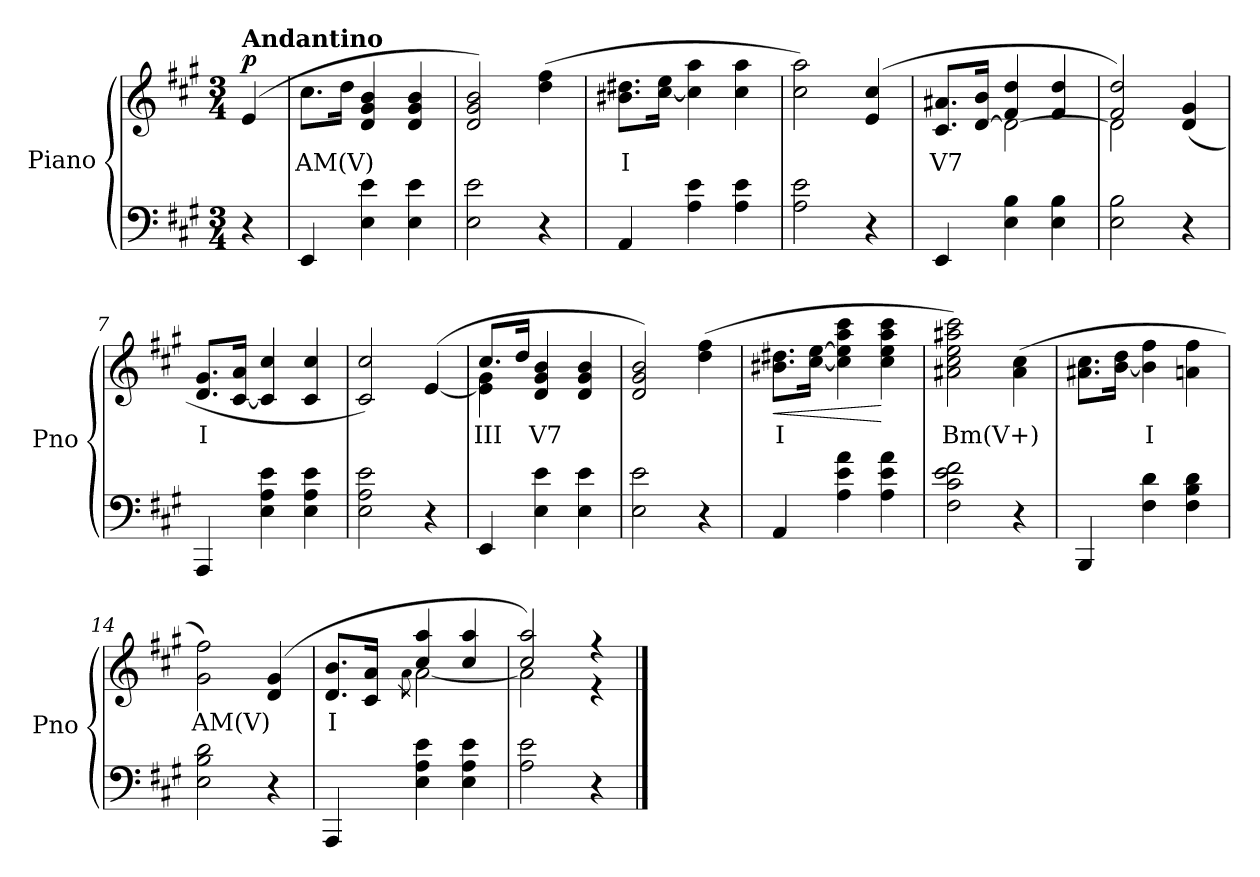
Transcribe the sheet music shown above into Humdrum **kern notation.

**kern	**kern	**text	**dynam
*part1	*part1	*part1	*part1
*staff2	*staff1	*staff1	*staff1/2
*I"Piano	*	*	*
*I'Pno	*	*	*
*clefF4	*clefG2	*	*
*k[f#c#g#]	*k[f#c#g#]	*	*
*M3/4	*M3/4	*	*
=	=	=	=
!	!LO:TX:a:B:t=Andantino	!	!
!	!	!	!LO:DY:b
4r	(>4e/	.	p
=1	=1	=1	=1
!	!	!LO:LY:b	!
4EE/	8.cc#\L	AM(V)	.
.	16dd\Jk	.	.
4E\ 4e\	4d/ 4g#/ 4b/	.	.
4E\ 4e\	4d/ 4g#/ 4b/	.	.
=2	=2	=2	=2
2E\ 2e\	2d/ 2g#/ 2b/)	.	.
4r	(>4dd\ 4ff#\	.	.
=3	=3	=3	=3
!	!	!LO:LY:b	!
4AA/	8.b#X\ 8.dd#X\L	I	.
.	[16cc#\ 16ee\Jk	.	.
4A\ 4e\	4cc#\] 4aa\	.	.
4A\ 4e\	4cc#\ 4aa\	.	.
=4	=4	=4	=4
2A\ 2e\	2cc#\ 2aa\)	.	.
4r	(>4e/ 4cc#/	.	.
!!LO:LB:g=z
=5	=5	=5	=5
!	!	!LO:LY:b	!
*	*^	*	*
4EE/	8.c#/ 8.a#X/L	4ryy	V7	.
.	[16d/ 16b/Jk	.	.	.
4E\ 4B\	2d\_	4f#/ 4dd/	.	.
4E\ 4B\	.	4f#/ 4dd/	.	.
=6	=6	=6	=6	=6
2E\ 2B\	2d\]	2f#/ 2dd/)	.	.
4r	(>4d/ 4g#/	4ryy	.	.
=7	=7	=7	=7	=7
!	!	!	!LO:LY:b	!
*	*v	*v	*	*
4AAA/	8.d/ 8.g#/L	I	.
.	[16c#/ 16a/Jk	.	.
4E\ 4A\ 4e\	4c#/] 4cc#/	.	.
4E\ 4A\ 4e\	4c#/ 4cc#/	.	.
=8	=8	=8	=8
2E\ 2A\ 2e\	2c#/ 2cc#/)	.	.
4r	(>[4e/	.	.
!!LO:PB:g=z
=9	=9	=9	=9
!	!	!LO:LY:b	!
*	*^	*	*
4EE/	4e\] 4g#\	8.cc#/L	III	.
.	.	16dd/Jk	.	.
!	!	!	!LO:LY:b	!
4E\ 4e\	4d/ 4g#/ 4b/	2ryy	V7	.
4E\ 4e\	4d/ 4g#/ 4b/	.	.	.
*	*v	*v	*	*
=10	=10	=10	=10
2E\ 2e\	2d/ 2g#/ 2b/)	.	.
4r	(>4dd\ 4ff#\	.	.
=11	=11	=11	=11
!	!	!LO:LY:b	!LO:HP:b
4AA/	8.b#X\ 8.dd#X\L	I	<
.	[16cc#\ [16ee\Jk	.	.
4A\ 4e\ 4a\	4cc#\] 4ee\] 4aa\ 4ccc#\	.	.
4A\ 4e\ 4a\	4cc#\ 4ee\ 4aa\ 4ccc#\	.	[
=12	=12	=12	=12
!	!	!LO:LY:b	!
2F#\ 2c#\ 2e\ 2f#\	2a#X\ 2cc#\ 2ee\ 2aa#X\ 2ccc#\)	Bm(V+)	.
4r	(>4a#\ 4cc#\	.	.
!!LO:PB:g=z
=13	=13	=13	=13
4BBB/	8.a#X\ 8.cc#\L	.	.
.	[16b\ 16dd\Jk	.	.
!	!	!LO:LY:b	!
4F#\ 4d\	4b\] 4ff#\	I	.
4F#\ 4B\ 4d\	4an\ 4ff#\	.	.
=14	=14	=14	=14
!	!	!LO:LY:b	!
2E\ 2B\ 2d\	2g#\ 2ff#\)	AM(V)	.
4r	(>4d/ 4g#/	.	.
=15	=15	=15	=15
!	!	!LO:LY:b	!
*	*^	*	*
4AAA/	8.d/ 8.b/L	4ryy	I	.
.	16c#/ 16a/Jk	.	.	.
.	qayy	8qa\	.	.
4E\ 4A\ 4e\	4cc#/ 4aa/	[2a\	.	.
4E\ 4A\ 4e\	4cc#/ 4aa/	.	.	.
=16	=16	=16	=16	=16
2A\ 2e\	2cc#/ 2aa/)	2a\]	.	.
4r	4r	4r	.	.
*	*v	*v	*	*
==	==	==	==
*-	*-	*-	*-
